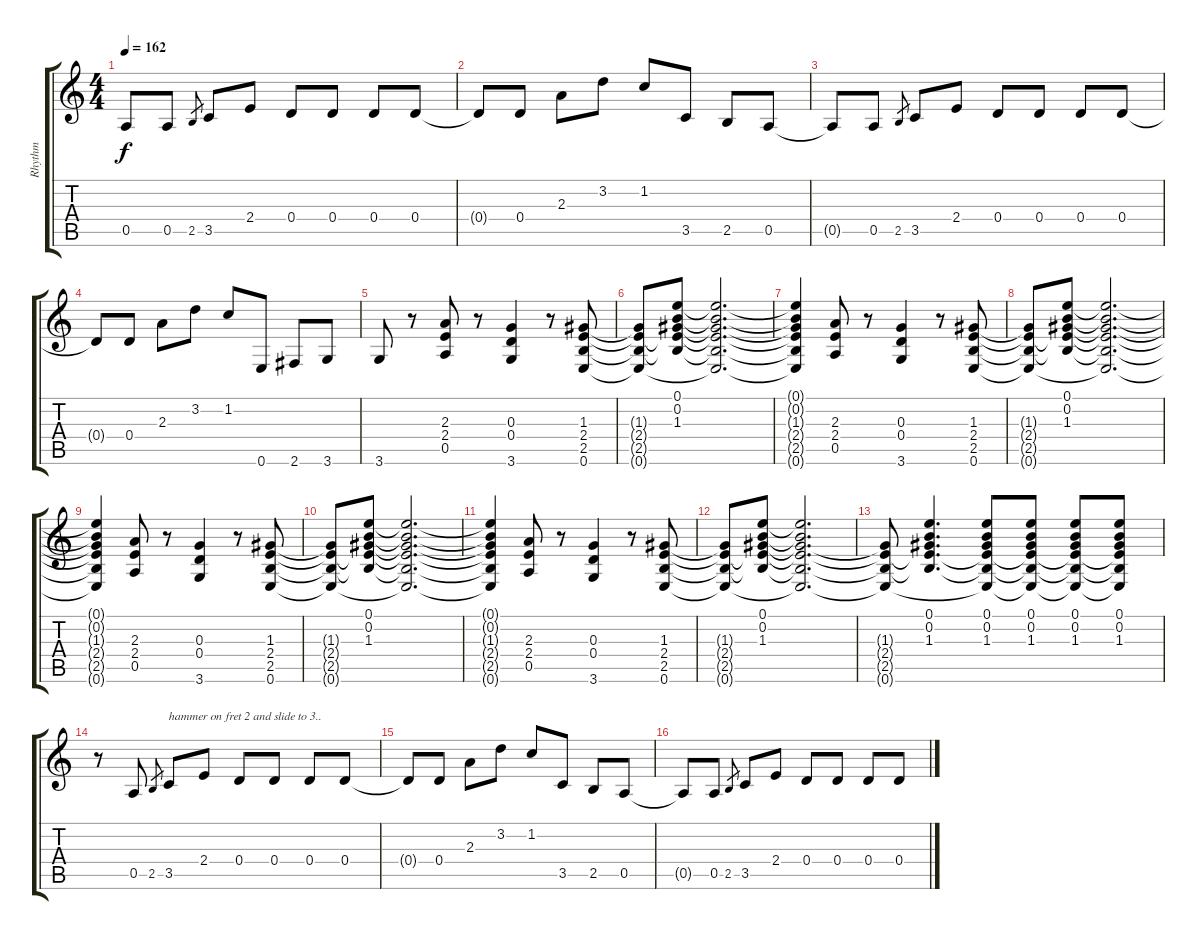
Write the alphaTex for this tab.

\track ("Rhythm" "Rhythm") {instrument overdrivenguitar}
\staff {score tabs}
\tuning (E4 B3 G3 D3 A2 E2) {hide}
\ts (4 4)
\tempo 162
\clef g2
\ks c
0.5{t}.8{dy f} 0.5.8 2.5.8{gr} 3.5.8 2.4.8 0.4.8 0.4.8 0.4.8 0.4.8 |
0.4{t}.8 0.4.8 2.3.8 3.2.8 1.2.8 3.5.8 2.5.8 0.5.8 |
0.5{t}.8 0.5.8 2.5.8{gr} 3.5.8 2.4.8 0.4.8 0.4.8 0.4.8 0.4.8 |
0.4{t}.8 0.4.8 2.3.8 3.2.8 1.2.8 0.6.8 2.6.8 3.6.8 |
3.6.8 r.8 (2.3 2.4 0.5).8{volume 11} r.8 (0.3 0.4 3.6).4 r.8 (1.3 2.4 2.5 0.6).8 |
(1.3{t} 2.4{t} 2.5{t} 0.6{t}).8 (0.1 0.2 1.3 2.4{t} 2.5{t}).8 (0.1{t} 0.2{t} 1.3{t} 2.4{t} 2.5{t} 0.6{t}).2{d} |
(0.1{t} 0.2{t} 1.3{t} 2.4{t} 2.5{t} 0.6{t}).4 (2.3 2.4 0.5).8 r.8 (0.3 0.4 3.6).4 r.8 (1.3 2.4 2.5 0.6).8 |
(1.3{t} 2.4{t} 2.5{t} 0.6{t}).8 (0.1 0.2 1.3 2.4{t} 2.5{t}).8 (0.1{t} 0.2{t} 1.3{t} 2.4{t} 2.5{t} 0.6{t}).2{d} |
(0.1{t} 0.2{t} 1.3{t} 2.4{t} 2.5{t} 0.6{t}).4 (2.3 2.4 0.5).8 r.8 (0.3 0.4 3.6).4 r.8 (1.3 2.4 2.5 0.6).8 |
(1.3{t} 2.4{t} 2.5{t} 0.6{t}).8 (0.1 0.2 1.3 2.4{t} 2.5{t}).8 (0.1{t} 0.2{t} 1.3{t} 2.4{t} 2.5{t} 0.6{t}).2{d} |
(0.1{t} 0.2{t} 1.3{t} 2.4{t} 2.5{t} 0.6{t}).4 (2.3 2.4 0.5).8 r.8 (0.3 0.4 3.6).4 r.8 (1.3 2.4 2.5 0.6).8 |
(1.3{t} 2.4{t} 2.5{t} 0.6{t}).8 (0.1 0.2 1.3 2.4{t} 2.5{t}).8 (0.1{t} 0.2{t} 1.3{t} 2.4{t} 2.5{t} 0.6{t}).2{d} |
(1.3{t} 2.4{t} 2.5{t} 0.6{t}).8 (0.1 0.2 1.3 2.4{t} 2.5{t}).4{d} (0.1 0.2 1.3 2.4{t} 2.5{t} 0.6{t}).8 (0.1 0.2 1.3 2.4{t} 2.5{t} 0.6{t}).8 (0.1 0.2 1.3 2.4{t} 2.5{t} 0.6{t}).8 (0.1 0.2 1.3 2.4{t} 2.5{t} 0.6{t}).8 |
r.8 0.5.8{volume 10} 2.5.8{gr} 3.5.8{txt "hammer on fret 2 and slide to 3.."} 2.4.8 0.4.8 0.4.8 0.4.8 0.4.8 |
0.4{t}.8 0.4.8 2.3.8 3.2.8 1.2.8 3.5.8 2.5.8 0.5.8 |
0.5{t}.8 0.5.8 2.5.8{gr} 3.5.8 2.4.8 0.4.8 0.4.8 0.4.8 0.4.8
